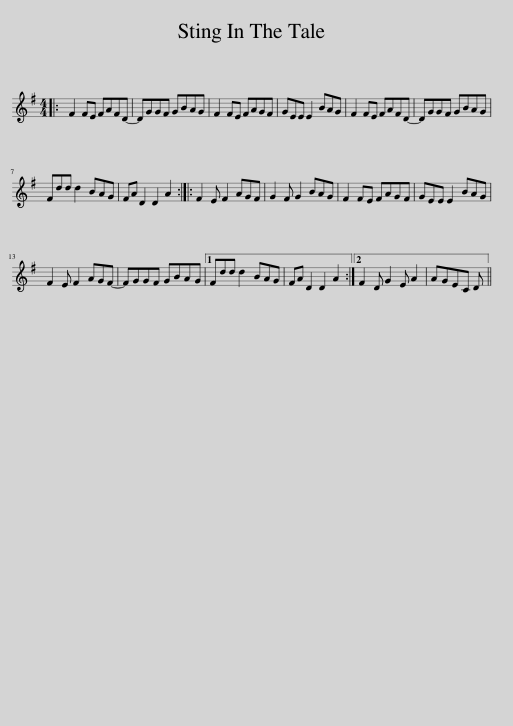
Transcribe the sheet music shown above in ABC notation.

X:1
L:1/8
M:4/4
I:linebreak $
K:G
V:1 treble
V:1
|: F2 FE FAFD- | DGGF GBAG | F2 FE FAGF | GEE E2 BAG | F2 FE FAFD- | %5
 DGGF GBAG |$ Fdd d2 BAG | FA D2 D2 A2 :: F2 E F2 AGF | G2 F G2 BAG | %10
 F2 FE FAGF | GEE E2 BAG |$ F2 E F2 AGF- | FGGF GBAG |1 Fdd d2 BAG | %15
 FA D2 D2 A2 :|2 F2 D G2 E A2 | AGEC D || %18
